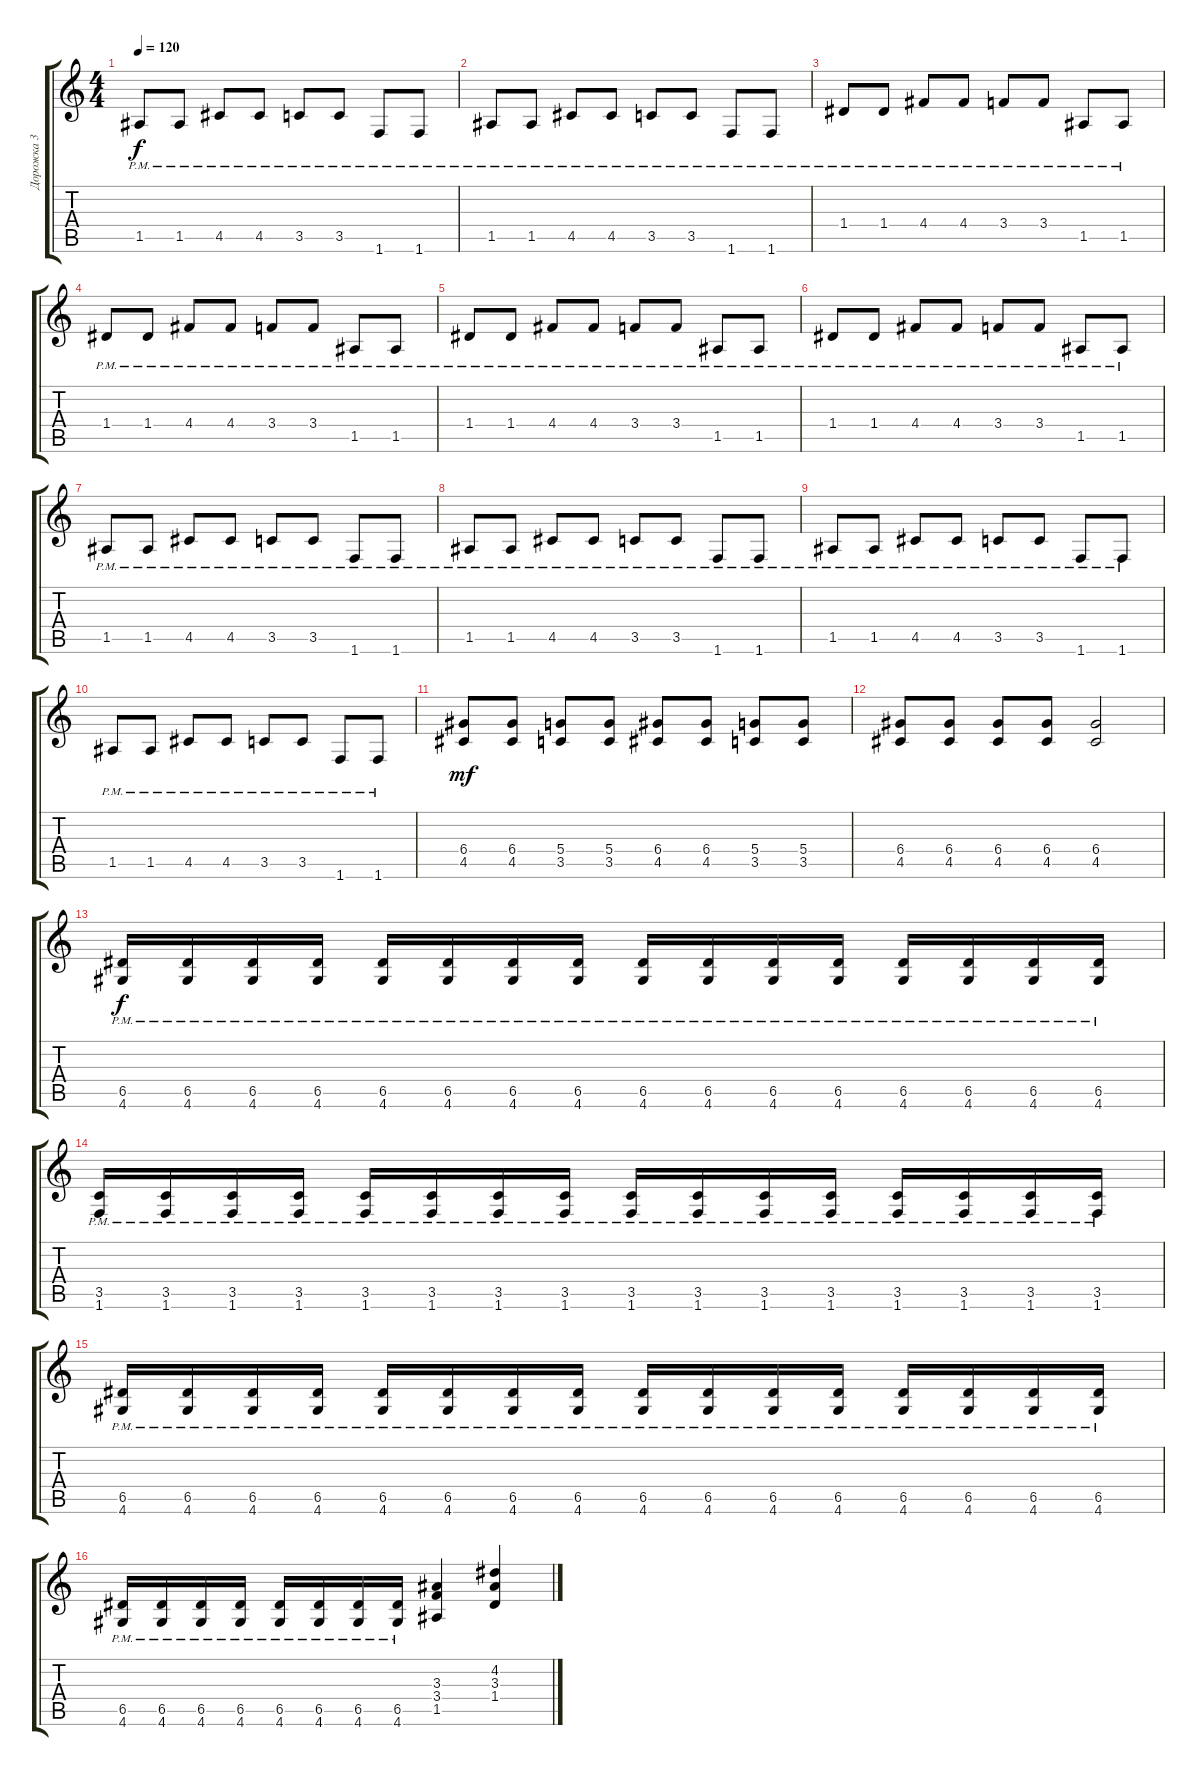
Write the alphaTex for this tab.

\track ("Дорожка 3" "Дорожка 3") {instrument distortionguitar}
\staff {score tabs}
\tuning (E4 B3 G3 D3 A2 E2) {hide}
\ts (4 4)
\tempo 120
\clef g2
\ks c
1.5{pm}.8{dy f} 1.5{pm}.8 4.5{pm}.8 4.5{pm}.8 3.5{pm}.8 3.5{pm}.8 1.6{pm}.8 1.6{pm}.8 |
1.5{pm}.8 1.5{pm}.8 4.5{pm}.8 4.5{pm}.8 3.5{pm}.8 3.5{pm}.8 1.6{pm}.8 1.6{pm}.8 |
1.4{pm}.8 1.4{pm}.8 4.4{pm}.8 4.4{pm}.8 3.4{pm}.8 3.4{pm}.8 1.5{pm}.8 1.5{pm}.8 |
1.4{pm}.8 1.4{pm}.8 4.4{pm}.8 4.4{pm}.8 3.4{pm}.8 3.4{pm}.8 1.5{pm}.8 1.5{pm}.8 |
1.4{pm}.8 1.4{pm}.8 4.4{pm}.8 4.4{pm}.8 3.4{pm}.8 3.4{pm}.8 1.5{pm}.8 1.5{pm}.8 |
1.4{pm}.8 1.4{pm}.8 4.4{pm}.8 4.4{pm}.8 3.4{pm}.8 3.4{pm}.8 1.5{pm}.8 1.5{pm}.8 |
1.5{pm}.8 1.5{pm}.8 4.5{pm}.8 4.5{pm}.8 3.5{pm}.8 3.5{pm}.8 1.6{pm}.8 1.6{pm}.8 |
1.5{pm}.8 1.5{pm}.8 4.5{pm}.8 4.5{pm}.8 3.5{pm}.8 3.5{pm}.8 1.6{pm}.8 1.6{pm}.8 |
1.5{pm}.8 1.5{pm}.8 4.5{pm}.8 4.5{pm}.8 3.5{pm}.8 3.5{pm}.8 1.6{pm}.8 1.6{pm}.8 |
1.5{pm}.8 1.5{pm}.8 4.5{pm}.8 4.5{pm}.8 3.5{pm}.8 3.5{pm}.8 1.6{pm}.8 1.6{pm}.8 |
(6.4 4.5).8{dy mf} (6.4 4.5).8 (5.4 3.5).8 (5.4 3.5).8 (6.4 4.5).8 (6.4 4.5).8 (5.4 3.5).8 (5.4 3.5).8 |
(6.4 4.5).8 (6.4 4.5).8 (6.4 4.5).8 (6.4 4.5).8 (6.4 4.5).2 |
(6.5{pm} 4.6{pm}).16{dy f} (6.5{pm} 4.6{pm}).16 (6.5{pm} 4.6{pm}).16 (6.5{pm} 4.6{pm}).16 (6.5{pm} 4.6{pm}).16 (6.5{pm} 4.6{pm}).16 (6.5{pm} 4.6{pm}).16 (6.5{pm} 4.6{pm}).16 (6.5{pm} 4.6{pm}).16 (6.5{pm} 4.6{pm}).16 (6.5{pm} 4.6{pm}).16 (6.5{pm} 4.6{pm}).16 (6.5{pm} 4.6{pm}).16 (6.5{pm} 4.6{pm}).16 (6.5{pm} 4.6{pm}).16 (6.5{pm} 4.6{pm}).16 |
(3.5{pm} 1.6{pm}).16 (3.5{pm} 1.6{pm}).16 (3.5{pm} 1.6{pm}).16 (3.5{pm} 1.6{pm}).16 (3.5{pm} 1.6{pm}).16 (3.5{pm} 1.6{pm}).16 (3.5{pm} 1.6{pm}).16 (3.5{pm} 1.6{pm}).16 (3.5{pm} 1.6{pm}).16 (3.5{pm} 1.6{pm}).16 (3.5{pm} 1.6{pm}).16 (3.5{pm} 1.6{pm}).16 (3.5{pm} 1.6{pm}).16 (3.5{pm} 1.6{pm}).16 (3.5{pm} 1.6{pm}).16 (3.5{pm} 1.6{pm}).16 |
(6.5{pm} 4.6{pm}).16 (6.5{pm} 4.6{pm}).16 (6.5{pm} 4.6{pm}).16 (6.5{pm} 4.6{pm}).16 (6.5{pm} 4.6{pm}).16 (6.5{pm} 4.6{pm}).16 (6.5{pm} 4.6{pm}).16 (6.5{pm} 4.6{pm}).16 (6.5{pm} 4.6{pm}).16 (6.5{pm} 4.6{pm}).16 (6.5{pm} 4.6{pm}).16 (6.5{pm} 4.6{pm}).16 (6.5{pm} 4.6{pm}).16 (6.5{pm} 4.6{pm}).16 (6.5{pm} 4.6{pm}).16 (6.5{pm} 4.6{pm}).16 |
(6.5{pm} 4.6{pm}).16 (6.5{pm} 4.6{pm}).16 (6.5{pm} 4.6{pm}).16 (6.5{pm} 4.6{pm}).16 (6.5{pm} 4.6{pm}).16 (6.5{pm} 4.6{pm}).16 (6.5{pm} 4.6{pm}).16 (6.5{pm} 4.6{pm}).16 (3.3 3.4 1.5).4 (4.2 3.3 1.4).4
